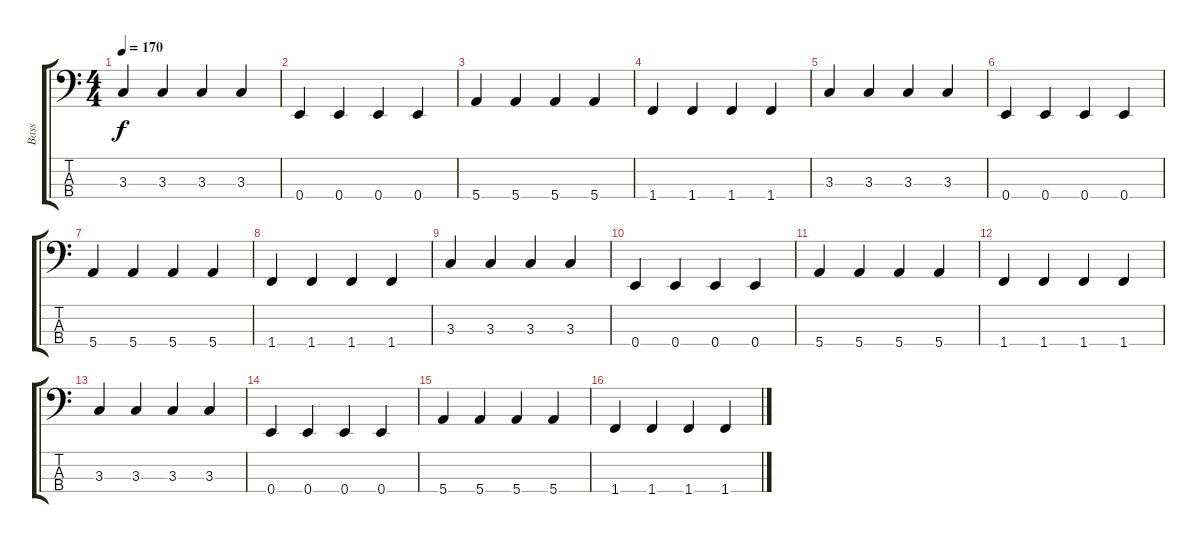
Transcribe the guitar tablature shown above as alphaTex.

\track ("Bass" "Bass") {instrument synthbass1}
\staff {score tabs}
\tuning (G2 D2 A1 E1) {hide}
\ts (4 4)
\tempo 170
\clef f4
\ks c
3.3.4{dy f} 3.3.4 3.3.4 3.3.4 |
0.4.4 0.4.4 0.4.4 0.4.4 |
5.4.4 5.4.4 5.4.4 5.4.4 |
1.4.4 1.4.4 1.4.4 1.4.4 |
3.3.4 3.3.4 3.3.4 3.3.4 |
0.4.4 0.4.4 0.4.4 0.4.4 |
5.4.4 5.4.4 5.4.4 5.4.4 |
1.4.4 1.4.4 1.4.4 1.4.4 |
3.3.4 3.3.4 3.3.4 3.3.4 |
0.4.4 0.4.4 0.4.4 0.4.4 |
5.4.4 5.4.4 5.4.4 5.4.4 |
1.4.4 1.4.4 1.4.4 1.4.4 |
3.3.4 3.3.4 3.3.4 3.3.4 |
0.4.4 0.4.4 0.4.4 0.4.4 |
5.4.4 5.4.4 5.4.4 5.4.4 |
1.4.4 1.4.4 1.4.4 1.4.4
